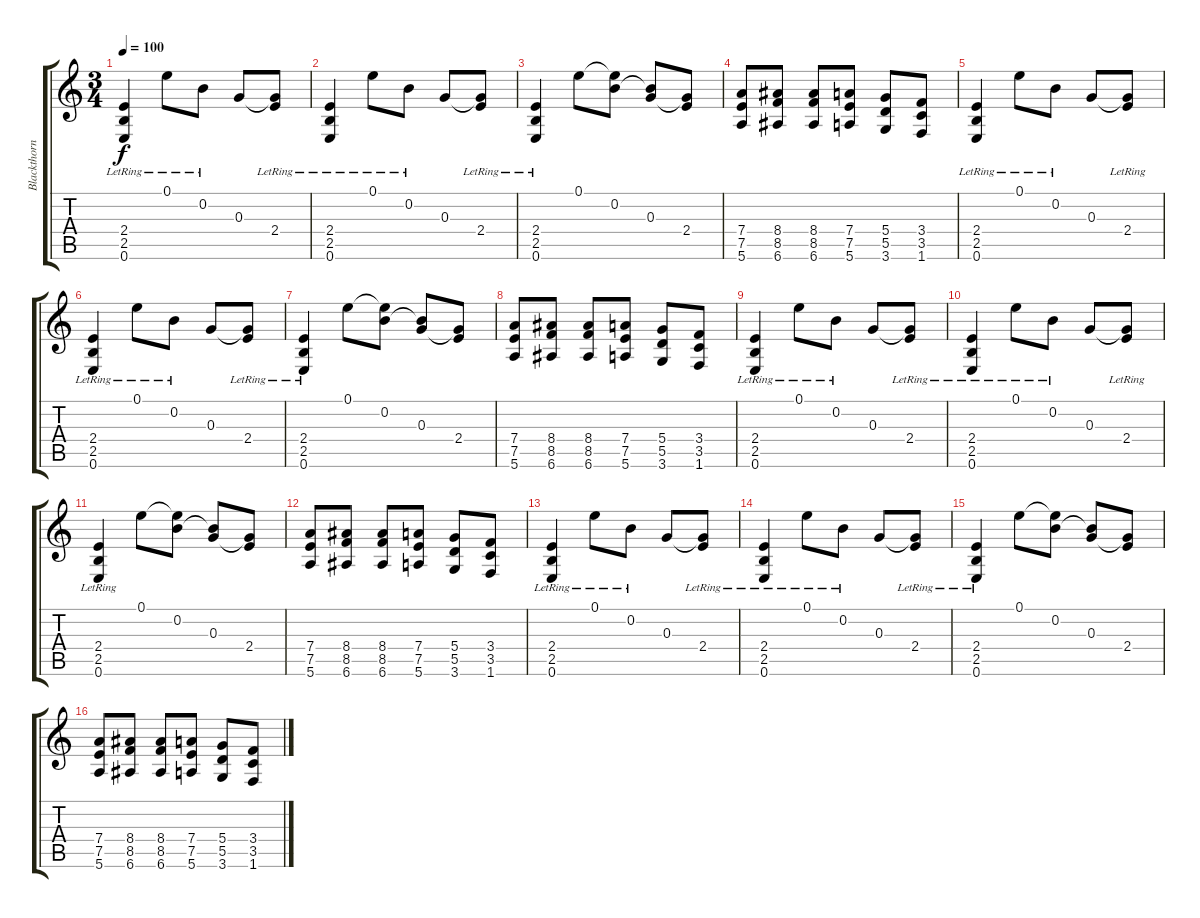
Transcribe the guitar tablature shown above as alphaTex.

\track ("Blackthorn" "Blackthorn") {instrument distortionguitar}
\staff {score tabs}
\tuning (E4 B3 G3 D3 A2 E2) {hide}
\ts (3 4)
\tempo 100
\clef g2
\ks c
(2.4{lr} 2.5{lr} 0.6{lr}).4{dy f} 0.1{lr}.8 0.2{lr}.8 0.3.8 (0.3{t} 2.4{lr}).8 |
(2.4{lr} 2.5{lr} 0.6{lr}).4 0.1{lr}.8 0.2{lr}.8 0.3.8 (0.3{t} 2.4{lr}).8 |
(2.4{lr} 2.5{lr} 0.6{lr}).4 0.1.8 (0.1{t} 0.2).8 (0.2{t} 0.3).8 (0.3{t} 2.4).8 |
(7.4 7.5 5.6).8 (8.4 8.5 6.6).8 (8.4 8.5 6.6).8 (7.4 7.5 5.6).8 (5.4 5.5 3.6).8 (3.4 3.5 1.6).8 |
(2.4{lr} 2.5{lr} 0.6{lr}).4 0.1{lr}.8 0.2{lr}.8 0.3.8 (0.3{t} 2.4{lr}).8 |
(2.4{lr} 2.5{lr} 0.6{lr}).4 0.1{lr}.8 0.2{lr}.8 0.3.8 (0.3{t} 2.4{lr}).8 |
(2.4{lr} 2.5{lr} 0.6{lr}).4 0.1.8 (0.1{t} 0.2).8 (0.2{t} 0.3).8 (0.3{t} 2.4).8 |
(7.4 7.5 5.6).8 (8.4 8.5 6.6).8 (8.4 8.5 6.6).8 (7.4 7.5 5.6).8 (5.4 5.5 3.6).8 (3.4 3.5 1.6).8 |
(2.4{lr} 2.5{lr} 0.6{lr}).4 0.1{lr}.8 0.2{lr}.8 0.3.8 (0.3{t} 2.4{lr}).8 |
(2.4{lr} 2.5{lr} 0.6{lr}).4 0.1{lr}.8 0.2{lr}.8 0.3.8 (0.3{t} 2.4{lr}).8 |
(2.4{lr} 2.5{lr} 0.6{lr}).4 0.1.8 (0.1{t} 0.2).8 (0.2{t} 0.3).8 (0.3{t} 2.4).8 |
(7.4 7.5 5.6).8 (8.4 8.5 6.6).8 (8.4 8.5 6.6).8 (7.4 7.5 5.6).8 (5.4 5.5 3.6).8 (3.4 3.5 1.6).8 |
(2.4{lr} 2.5{lr} 0.6{lr}).4 0.1{lr}.8 0.2{lr}.8 0.3.8 (0.3{t} 2.4{lr}).8 |
(2.4{lr} 2.5{lr} 0.6{lr}).4 0.1{lr}.8 0.2{lr}.8 0.3.8 (0.3{t} 2.4{lr}).8 |
(2.4{lr} 2.5{lr} 0.6{lr}).4 0.1.8 (0.1{t} 0.2).8 (0.2{t} 0.3).8 (0.3{t} 2.4).8 |
(7.4 7.5 5.6).8 (8.4 8.5 6.6).8 (8.4 8.5 6.6).8 (7.4 7.5 5.6).8 (5.4 5.5 3.6).8 (3.4 3.5 1.6).8
